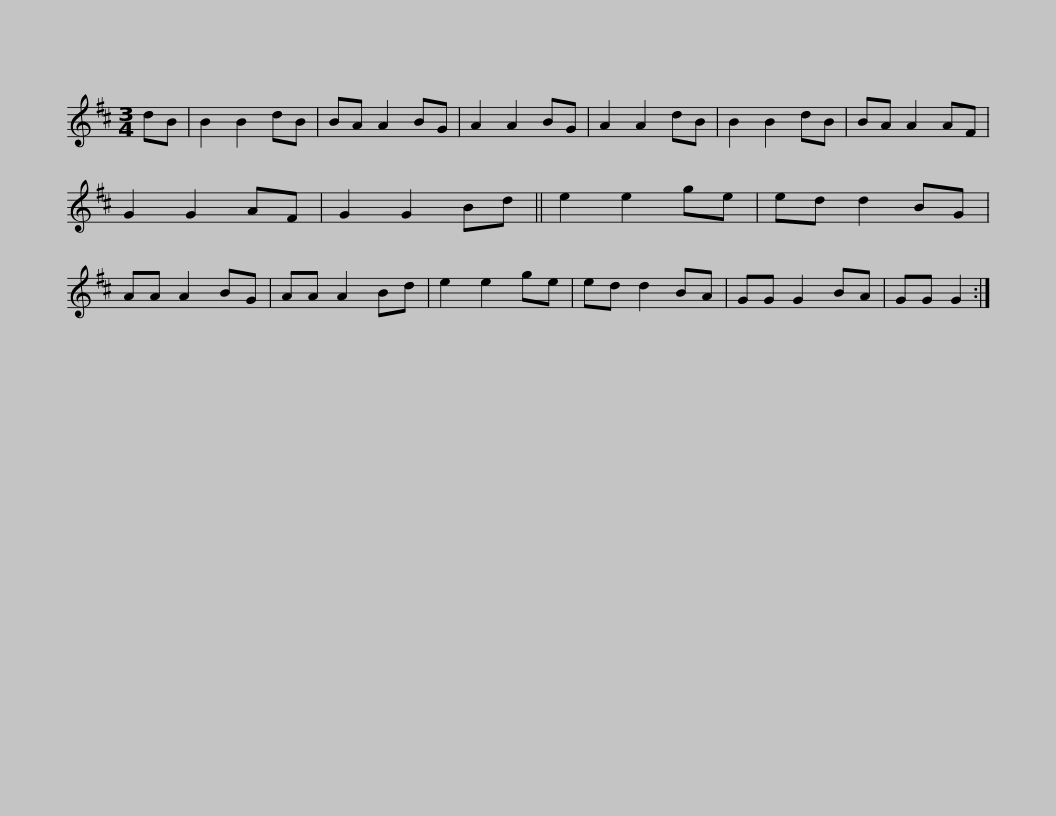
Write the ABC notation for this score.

X:1
L:1/8
M:3/4
I:linebreak $
K:D
V:1 treble
V:1
 dB | B2 B2 dB | BA A2 BG | A2 A2 BG | A2 A2 dB | %5
 B2 B2 dB | BA A2 AF | G2 G2 AF | G2 G2 Bd || e2 e2 ge |$ %10
 ed d2 BG | AA A2 BG | AA A2 Bd | e2 e2 ge | ed d2 BA | %15
 GG G2 BA | GG G2 :| %17
